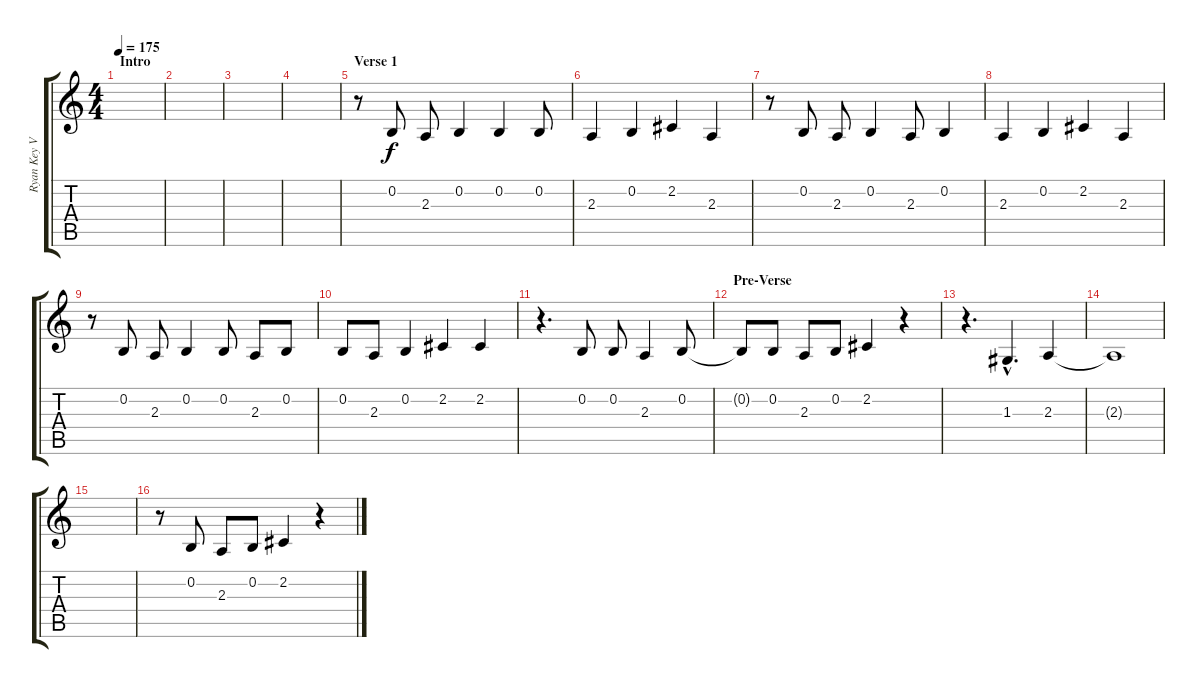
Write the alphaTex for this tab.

\track ("Ryan Key Vocals" "Ryan Key V") {instrument oboe}
\staff {score tabs}
\tuning (E4 B3 G3 D3 A2 E2) {hide}
\ts (4 4)
\section ("" "Intro")
\tempo 175
\clef g2
\ks c
|
|
|
|
\section ("" "Verse 1")
r.8 0.2.8 2.3.8 0.2.4 0.2.4 0.2.8 |
2.3.4 0.2.4 2.2.4 2.3.4 |
r.8 0.2.8 2.3.8 0.2.4 2.3.8 0.2.4 |
2.3.4 0.2.4 2.2.4 2.3.4 |
r.8 0.2.8 2.3.8 0.2.4 0.2.8 2.3.8 0.2.8 |
0.2.8 2.3.8 0.2.4 2.2.4 2.2.4 |
r.4{d} 0.2.8 0.2.8 2.3.4 0.2.8 |
\section ("" "Pre-Verse")
0.2{t}.8 0.2.8 2.3.8 0.2.8 2.2.4 r.4 |
r.4{d} 1.3{hac}.4{d} 2.3.4 |
2.3{t}.1 |
|
r.8 0.2.8 2.3.8 0.2.8 2.2.4 r.4
